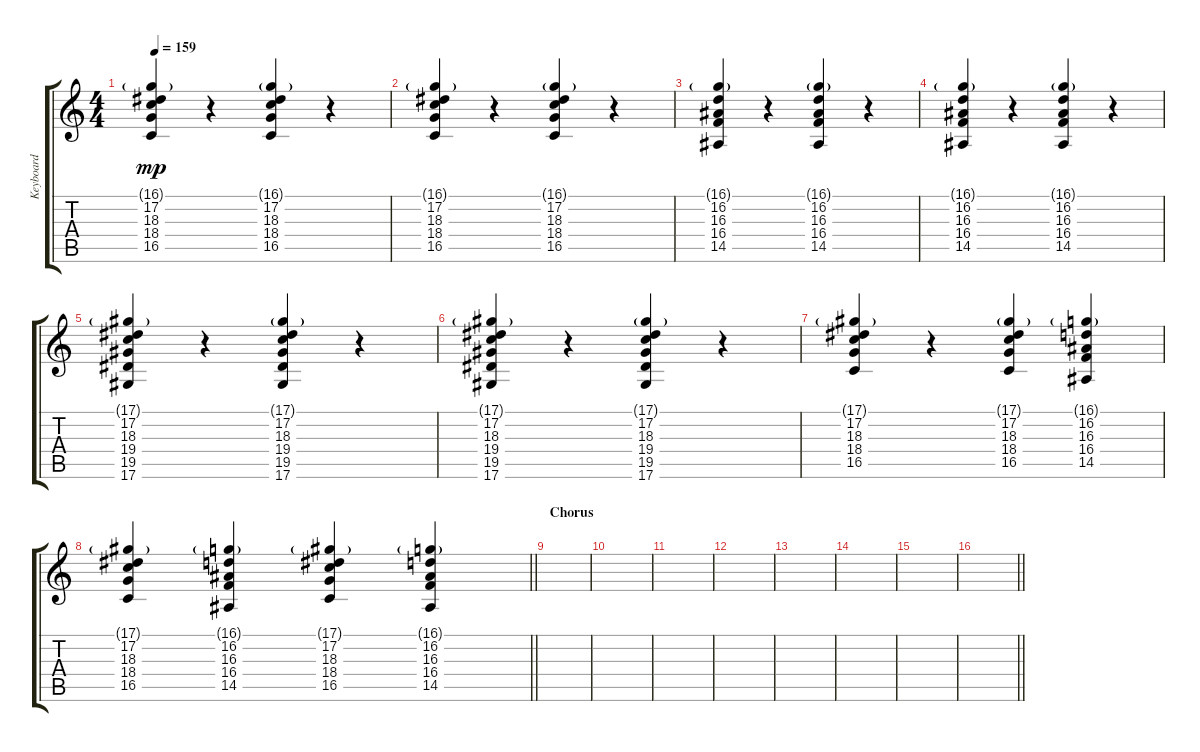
\track ("Keyboard" "Keyboard") {instrument lead5charang}
\staff {score tabs}
\tuning (Eb4 Bb3 Gb3 Db3 Ab2 Eb2) {hide}
\ts (4 4)
\tempo 159
\clef g2
\ks c
(16.1{g} 17.2 18.3 18.4 16.5).4{dy mp} r.4 (16.1{g} 17.2 18.3 18.4 16.5).4{volume 7} r.4 |
(16.1{g} 17.2 18.3 18.4 16.5).4 r.4 (16.1{g} 17.2 18.3 18.4 16.5).4 r.4 |
(16.1{g} 16.2 16.3 16.4 14.5).4{volume 13} r.4 (16.1{g} 16.2 16.3 16.4 14.5).4{volume 7} r.4 |
(16.1{g} 16.2 16.3 16.4 14.5).4 r.4 (16.1{g} 16.2 16.3 16.4 14.5).4 r.4 |
(17.1{g} 17.2 18.3 19.4 19.5 17.6).4{volume 13} r.4 (17.1{g} 17.2 18.3 19.4 19.5 17.6).4{volume 7} r.4 |
(17.1{g} 17.2 18.3 19.4 19.5 17.6).4 r.4 (17.1{g} 17.2 18.3 19.4 19.5 17.6).4 r.4 |
(17.1{g} 17.2 18.3 18.4 16.5).4{volume 13} r.4 (17.1{g} 17.2 18.3 18.4 16.5).4{volume 7} (16.1{g} 16.2 16.3 16.4 14.5).4{volume 13} |
\barLineRight lightlight
(17.1{g} 17.2 18.3 18.4 16.5).4{volume 11} (16.1{g} 16.2 16.3 16.4 14.5).4{volume 8} (17.1{g} 17.2 18.3 18.4 16.5).4{volume 11} (16.1{g} 16.2 16.3 16.4 14.5).4{volume 8} |
\section ("" "Chorus")
|
|
|
|
|
|
|
\barLineRight lightlight
